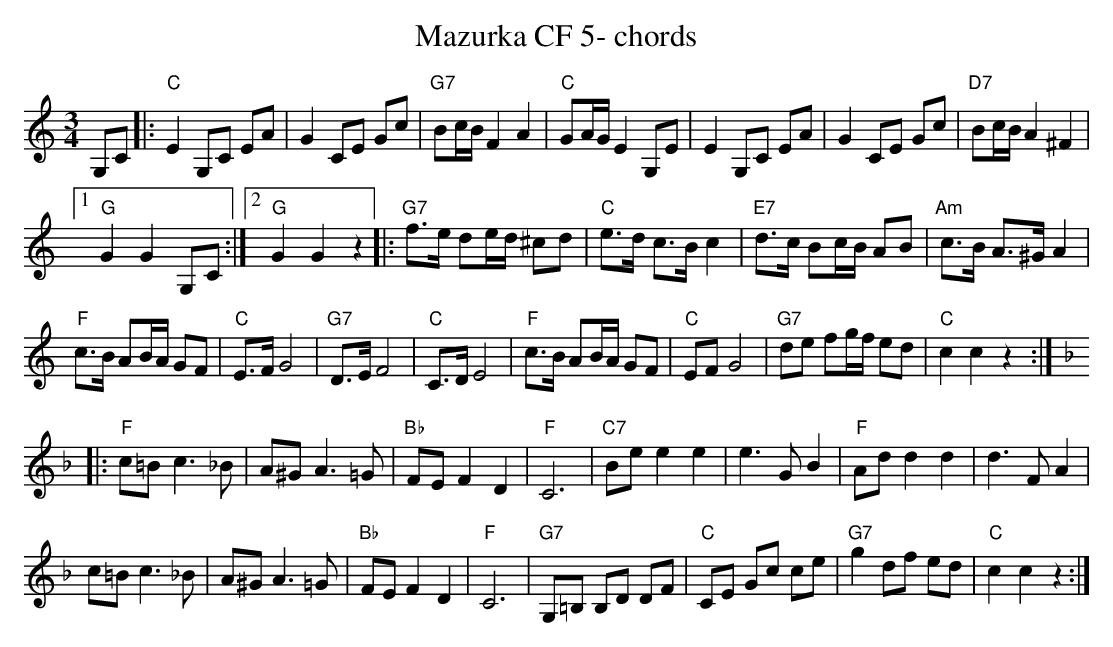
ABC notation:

X:1
T:Mazurka CF 5- chords
M:3/4
L:1/8
K:Cmaj %%MIDI gchordon
G,C |: "C"E2 G,C EA | G2 CE Gc | "G7"Bc/2B/2 F2A2 | "C"GA/2G/2 E2 G,E | E2 G,C EA | G2 CE Gc | "D7"Bc/2B/2 A2 ^F2 |1
"G"G2G2 G,C :|2 "G"G2G2z2 |: "G7"f>e de/2d/2 ^cd | "C"e>d c>B c2 | "E7"d>c Bc/2B/2 AB | "Am"c>B A>^G A2 |
"F"c>B AB/2A/2 GF | "C"E>F G4 | "G7"D>E F4 | "C"C>D E4 | "F"c>B AB/2A/2 GF | "C"EF G4 | "G7"de fg/2f/2 ed | "C"c2c2z2 :: [K:Fmaj]
"F"c=B c3 _B | A^G A3 =G | "Bb"FE F2D2 | "F"C6 | "C7"Be e2e2 | e3G B2 | "F"Ad d2d2 | d3FA2 |
c=B c3 _B | A^G A3 =G | "Bb"FE F2D2 | "F"C6 | "G7"G,=B, B,D DF | "C"CE Gc ce | "G7"g2 df ed | "C"c2c2z2 :|
